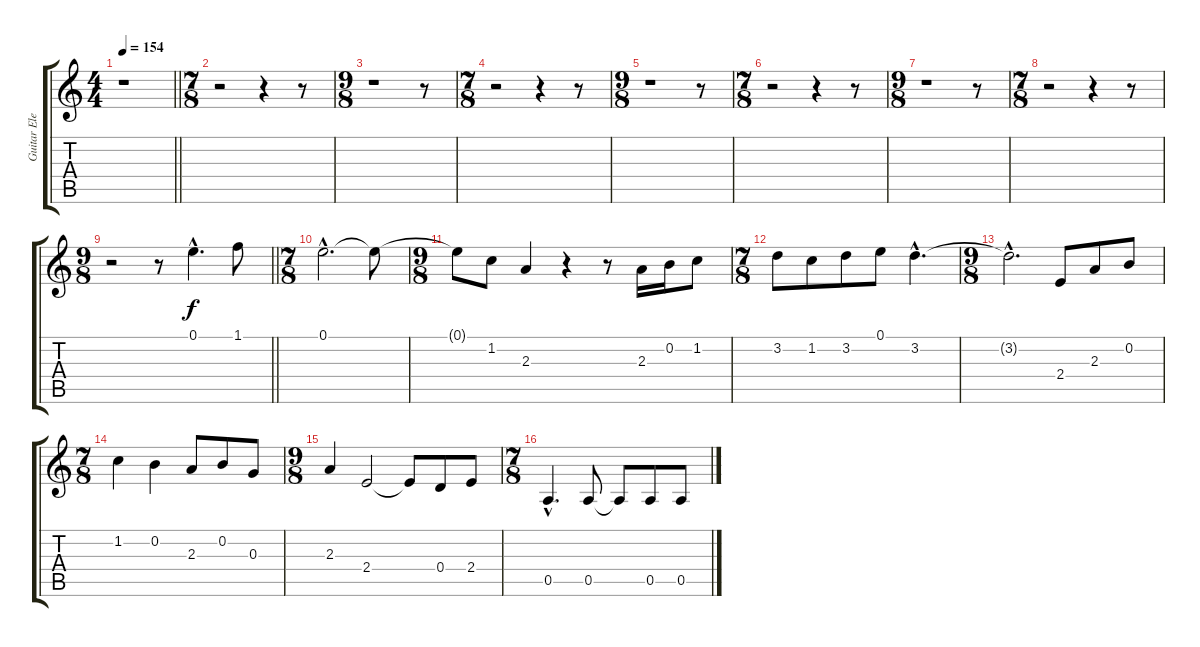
\track ("Guitar Elec. 2" "Guitar Ele") {instrument overdrivenguitar}
\staff {score tabs}
\tuning (E4 B3 G3 D3 A2 E2) {hide}
\ts (4 4)
\tempo 154
\clef g2
\barLineRight lightlight
\ks c
r.1{dy f} |
\ts (7 8)
r.2 r.4 r.8 |
\ts (9 8)
r.1 r.8 |
\ts (7 8)
r.2 r.4 r.8 |
\ts (9 8)
r.1 r.8 |
\ts (7 8)
r.2 r.4 r.8 |
\ts (9 8)
r.1 r.8 |
\ts (7 8)
r.2 r.4 r.8 |
\ts (9 8)
\barLineRight lightlight
r.2 r.8 0.1{hac}.4{d} 1.1.8 |
\ts (7 8)
0.1{hac}.2{d} 0.1{t}.8 |
\ts (9 8)
0.1{t}.8 1.2.8 2.3.4 r.4 r.8 2.3.16 0.2.16 1.2.8 |
\ts (7 8)
3.2.8 1.2.8 3.2.8 0.1.8 3.2{hac}.4{d} |
\ts (9 8)
3.2{hac t}.2{d} 2.4.8 2.3.8 0.2.8 |
\ts (7 8)
1.2.4 0.2.4 2.3.8 0.2.8 0.3.8 |
\ts (9 8)
2.3.4 2.4.2 2.4{t}.8 0.4.8 2.4.8 |
\ts (7 8)
0.5{hac}.4{d} 0.5.8 0.5{t}.8 0.5.8 0.5.8
